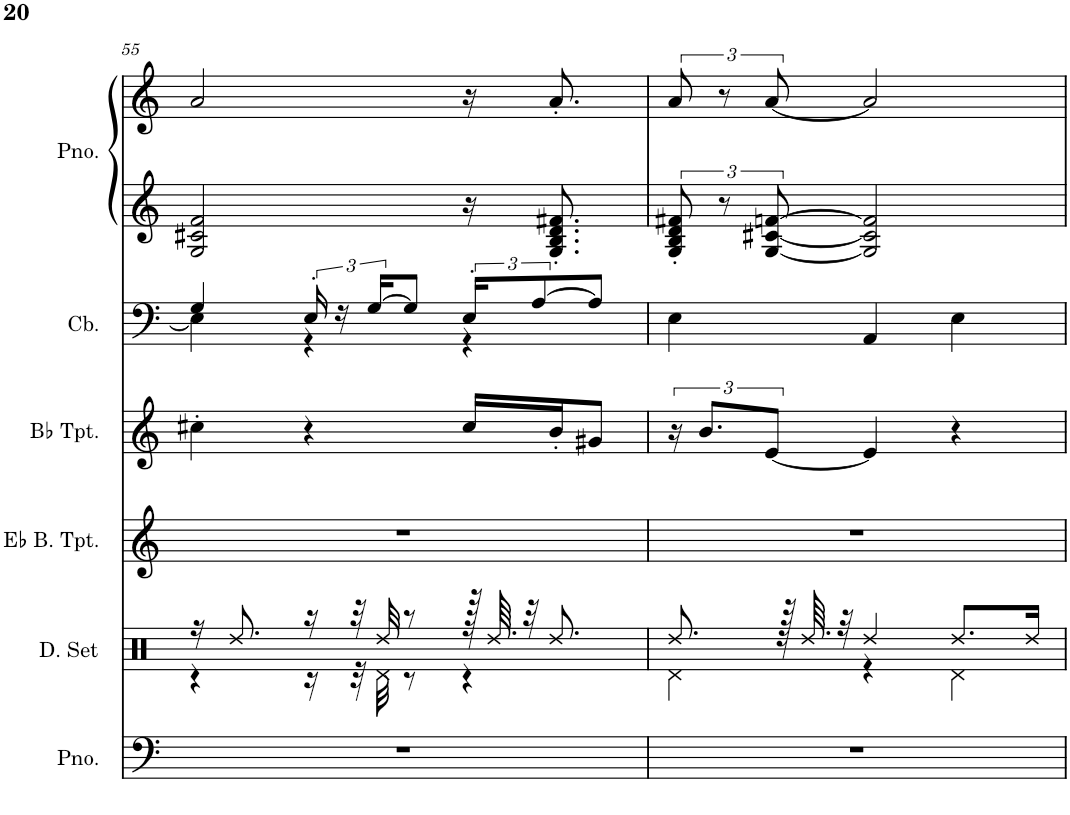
**kern	**kern	**kern	**kern	**kern	**kern	**kern
*part6	*part5	*part4	*part3	*part2	*part1	*part1
*staff7	*staff6	*staff5	*staff4	*staff3	*staff2	*staff1
*I"Piano	*I"Drumset	*I"Eb Bass Trumpet	*I"Bb Trumpet	*I"Contrabass	*I"Piano, Satin Doll	*
*I'Pno.	*I'D. Set	*I'Eb B. Tpt.	*I'Bb Tpt.	*I'Cb.	*I'Pno.	*
!!LO:PB:g=z
*clefF4	*clefX	*clefG2	*clefG2	*clefF4	*clefF4	*clefG2
*	*	*Trd5c9	*Trd1c2	*Trd7c12	*	*
*k[]	*k[]	*k[]	*k[]	*k[]	*k[]	*k[]
*M3/4	*M3/4	*M3/4	*M3/4	*M3/4	*M3/4	*M3/4
=55	=55	=55	=55	=55	=55	=55
*	*^	*	*	*^	*	*
2.r	16r	4r	2.r	4cc#X'\	4G/	4E\]	2G/ 2c#X/ 2f/	2a/
.	8.Rdd/	.	.	.	.	.	.	.
.	16r	16r	.	4r	24E'/	4r	.	.
.	.	.	.	.	24r	.	.	.
.	32r	32r	.	.	.	.	.	.
.	.	.	.	.	[24G/KL	.	.	.
.	32Rdd/	32Rd\	.	.	.	.	.	.
.	8r	8r	.	.	8G/J]	.	.	.
.	128r	4r	.	16cc#/LL	24E'/KL	4r	16r	16r
.	64.Rdd/	.	.	.	.	.	.	.
.	32r	.	.	.	.	.	.	.
.	.	.	.	.	[12A/	.	.	.
.	8.Rdd/	.	.	16b'/J	.	.	8.G/' 8.B/' 8.d/' 8.f#X/'	8.a'/
.	.	.	.	8g#X/J	8A/J]	.	.	.
*	*	*	*	*	*v	*v	*	*
=56	=56	=56	=56	=56	=56	=56	=56
2.r	8.Rdd/	4Rd\	2.r	24r	4E\	12G/' 12B/' 12d/' 12f#X/'	12a/
.	.	.	.	12.b/L	.	.	.
.	.	.	.	.	.	12r	12r
.	.	.	.	[12e/J	.	[12G/ [12c#X/ [12fn/	[12a/
.	128r	.	.	.	.	.	.
.	64.Rdd/	.	.	.	.	.	.
.	32r	.	.	.	.	.	.
.	4Rdd/	4r	.	4e/]	4AA/	2G/] 2c#/] 2f/]	2a/]
.	8.Rdd/L	4Rd\	.	4r	4E\	.	.
.	16Rdd/Jk	.	.	.	.	.	.
*	*v	*v	*	*	*	*	*
=	=	=	=	=	=	=
*-	*-	*-	*-	*-	*-	*-
